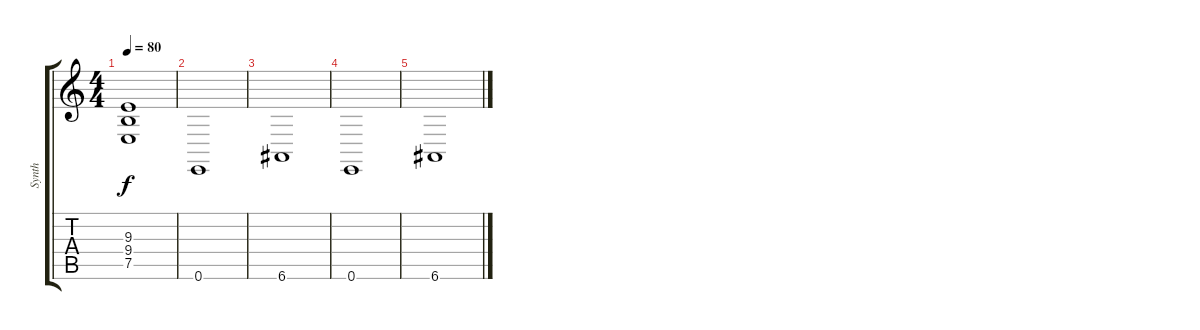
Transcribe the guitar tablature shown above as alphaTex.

\track ("Synth" "Synth") {instrument synthstrings2}
\staff {score tabs}
\tuning (E4 B3 G3 D3 A2 E2) {hide}
\ts (4 4)
\tempo 80
\clef g2
\ks c
(9.3 9.4 7.5).1{dy f instrument seashore} |
0.6.1{volume 13 instrument synthstrings2} |
6.6.1 |
0.6.1 |
6.6.1
